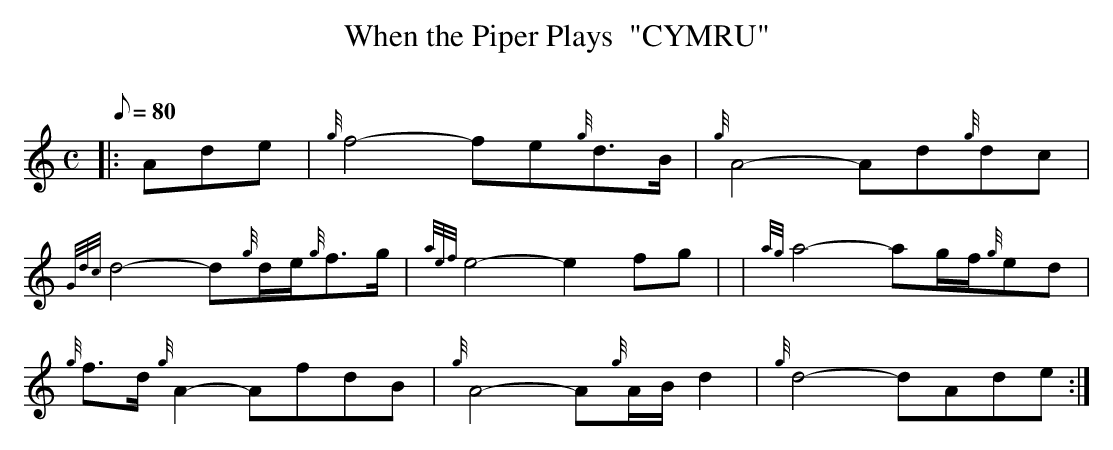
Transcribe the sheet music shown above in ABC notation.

X:1
T:When the Piper Plays  "CYMRU"
M:C
L:1/8
Q:80
C:
K:HP
|: Ade | \
{g}f4-fe{g}d3/2B/2 | \
{g}A4-Ad{g}dc |
{Gdc}d4-d{g}d/2e/2{g}f3/2g/2 | \
{aef}e4-e2fg | | \
{ag}a4-ag/2f/2{g}ed |
{g}f3/2d/2{g}A2-AfdB | \
{g}A4-A{g}A/2B/2d2 | \
{g}d4-dAde :|
